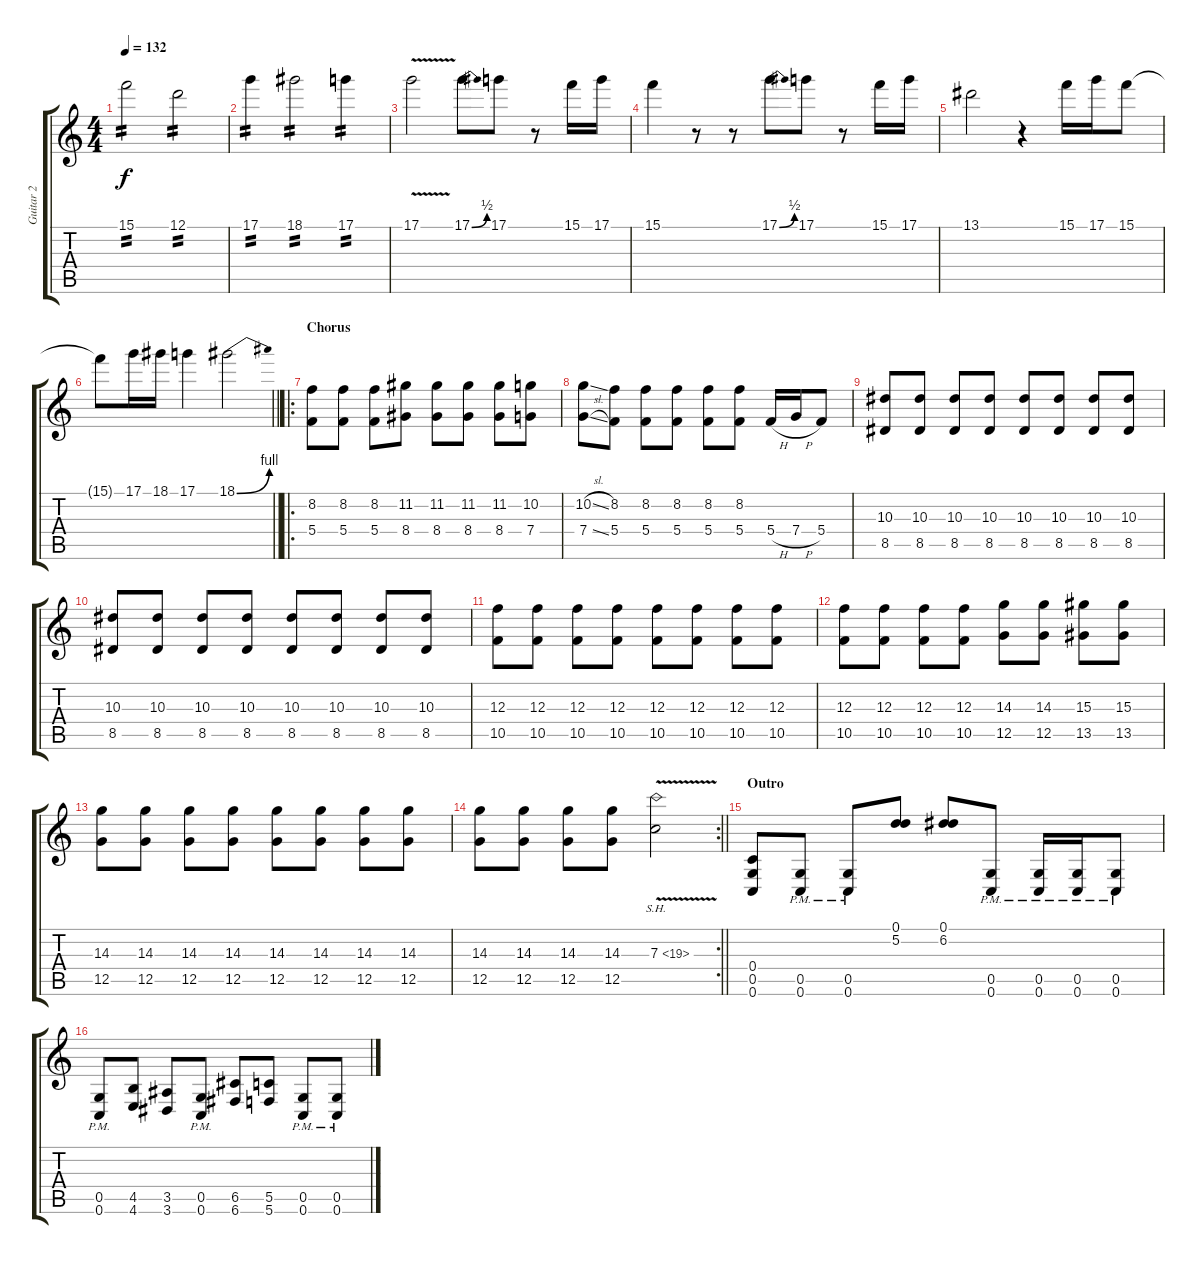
\track ("Guitar 2" "Guitar 2") {instrument distortionguitar}
\staff {score tabs}
\tuning (D4 A3 F3 C3 G2 C2) {hide}
\ts (4 4)
\tempo 132
\clef g2
\ks c
15.1.2{tp 2 dy f} 12.1.2{tp 2} |
17.1.4{tp 2} 18.1.2{tp 2} 17.1.4{tp 2} |
17.1{v}.2 17.1{be (bend 0 0 60 2)}.8 17.1.8 r.8 15.1.16 17.1.16 |
15.1.4 r.8 r.8 17.1{be (bend 0 0 60 2)}.8 17.1.8 r.8 15.1.16 17.1.16 |
13.1.2 r.4 15.1.16 17.1.16 15.1.8 |
\barLineRight lightlight
15.1{t}.8 17.1.16 18.1.16 17.1.4 18.1{be (bend 0 0 60 4)}.2 |
\ro
\section ("" "Chorus")
(8.2 5.4).8 (8.2 5.4).8 (8.2 5.4).8 (11.2 8.4).8 (11.2 8.4).8 (11.2 8.4).8 (11.2 8.4).8 (10.2 7.4).8 |
(10.2{sl} 7.4{sl}).8 (8.2 5.4).8 (8.2 5.4).8 (8.2 5.4).8 (8.2 5.4).8 (8.2 5.4).8 5.4{h}.16 7.4{h}.16 5.4.8 |
(10.3 8.5).8 (10.3 8.5).8 (10.3 8.5).8 (10.3 8.5).8 (10.3 8.5).8 (10.3 8.5).8 (10.3 8.5).8 (10.3 8.5).8 |
(10.3 8.5).8 (10.3 8.5).8 (10.3 8.5).8 (10.3 8.5).8 (10.3 8.5).8 (10.3 8.5).8 (10.3 8.5).8 (10.3 8.5).8 |
(12.3 10.5).8 (12.3 10.5).8 (12.3 10.5).8 (12.3 10.5).8 (12.3 10.5).8 (12.3 10.5).8 (12.3 10.5).8 (12.3 10.5).8 |
(12.3 10.5).8 (12.3 10.5).8 (12.3 10.5).8 (12.3 10.5).8 (14.3 12.5).8 (14.3 12.5).8 (15.3 13.5).8 (15.3 13.5).8 |
(14.3 12.5).8 (14.3 12.5).8 (14.3 12.5).8 (14.3 12.5).8 (14.3 12.5).8 (14.3 12.5).8 (14.3 12.5).8 (14.3 12.5).8 |
\rc 2
\barLineRight lightlight
(14.3 12.5).8 (14.3 12.5).8 (14.3 12.5).8 (14.3 12.5).8 7.3{sh 12 v}.2 |
\section ("" "Outro")
(0.4 0.5 0.6).8 (0.5{pm} 0.6{pm}).8 (0.5{pm} 0.6{pm}).8 (0.1 5.2).8 (0.1 6.2).8 (0.5{pm} 0.6{pm}).8 (0.5{pm} 0.6{pm}).16 (0.5{pm} 0.6{pm}).16 (0.5{pm} 0.6{pm}).8 |
(0.5{pm} 0.6{pm}).8 (4.5 4.6).8 (3.5 3.6).8 (0.5{pm} 0.6{pm}).8 (6.5 6.6).8 (5.5 5.6).8 (0.5{pm} 0.6{pm}).8 (0.5{pm} 0.6{pm}).8
